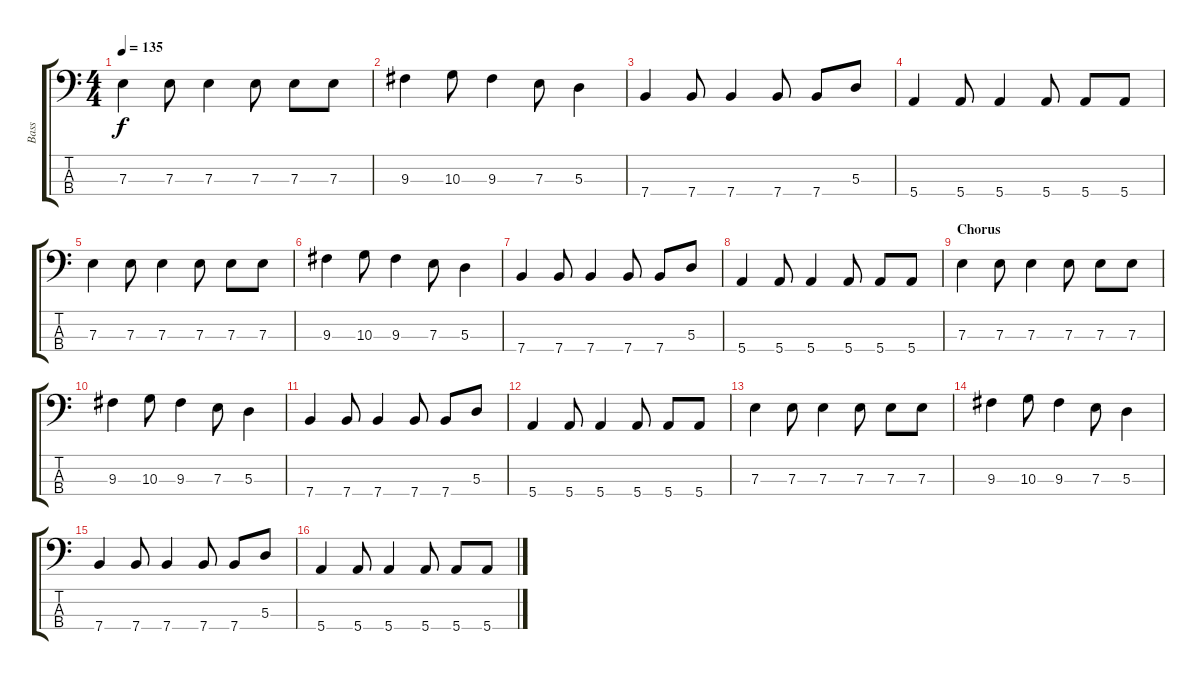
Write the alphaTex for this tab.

\track ("Bass" "Bass") {instrument synthbass1}
\staff {score tabs}
\tuning (G2 D2 A1 E1) {hide}
\ts (4 4)
\tempo 135
\clef f4
\ks c
7.3.4{dy f} 7.3.8 7.3.4 7.3.8 7.3.8 7.3.8 |
9.3.4 10.3.8 9.3.4 7.3.8 5.3.4 |
7.4.4 7.4.8 7.4.4 7.4.8 7.4.8 5.3.8 |
5.4.4 5.4.8 5.4.4 5.4.8 5.4.8 5.4.8 |
7.3.4 7.3.8 7.3.4 7.3.8 7.3.8 7.3.8 |
9.3.4 10.3.8 9.3.4 7.3.8 5.3.4 |
7.4.4 7.4.8 7.4.4 7.4.8 7.4.8 5.3.8 |
5.4.4 5.4.8 5.4.4 5.4.8 5.4.8 5.4.8 |
\section ("" "Chorus")
7.3.4 7.3.8 7.3.4 7.3.8 7.3.8 7.3.8 |
9.3.4 10.3.8 9.3.4 7.3.8 5.3.4 |
7.4.4 7.4.8 7.4.4 7.4.8 7.4.8 5.3.8 |
5.4.4 5.4.8 5.4.4 5.4.8 5.4.8 5.4.8 |
7.3.4 7.3.8 7.3.4 7.3.8 7.3.8 7.3.8 |
9.3.4 10.3.8 9.3.4 7.3.8 5.3.4 |
7.4.4 7.4.8 7.4.4 7.4.8 7.4.8 5.3.8 |
5.4.4 5.4.8 5.4.4 5.4.8 5.4.8 5.4.8
